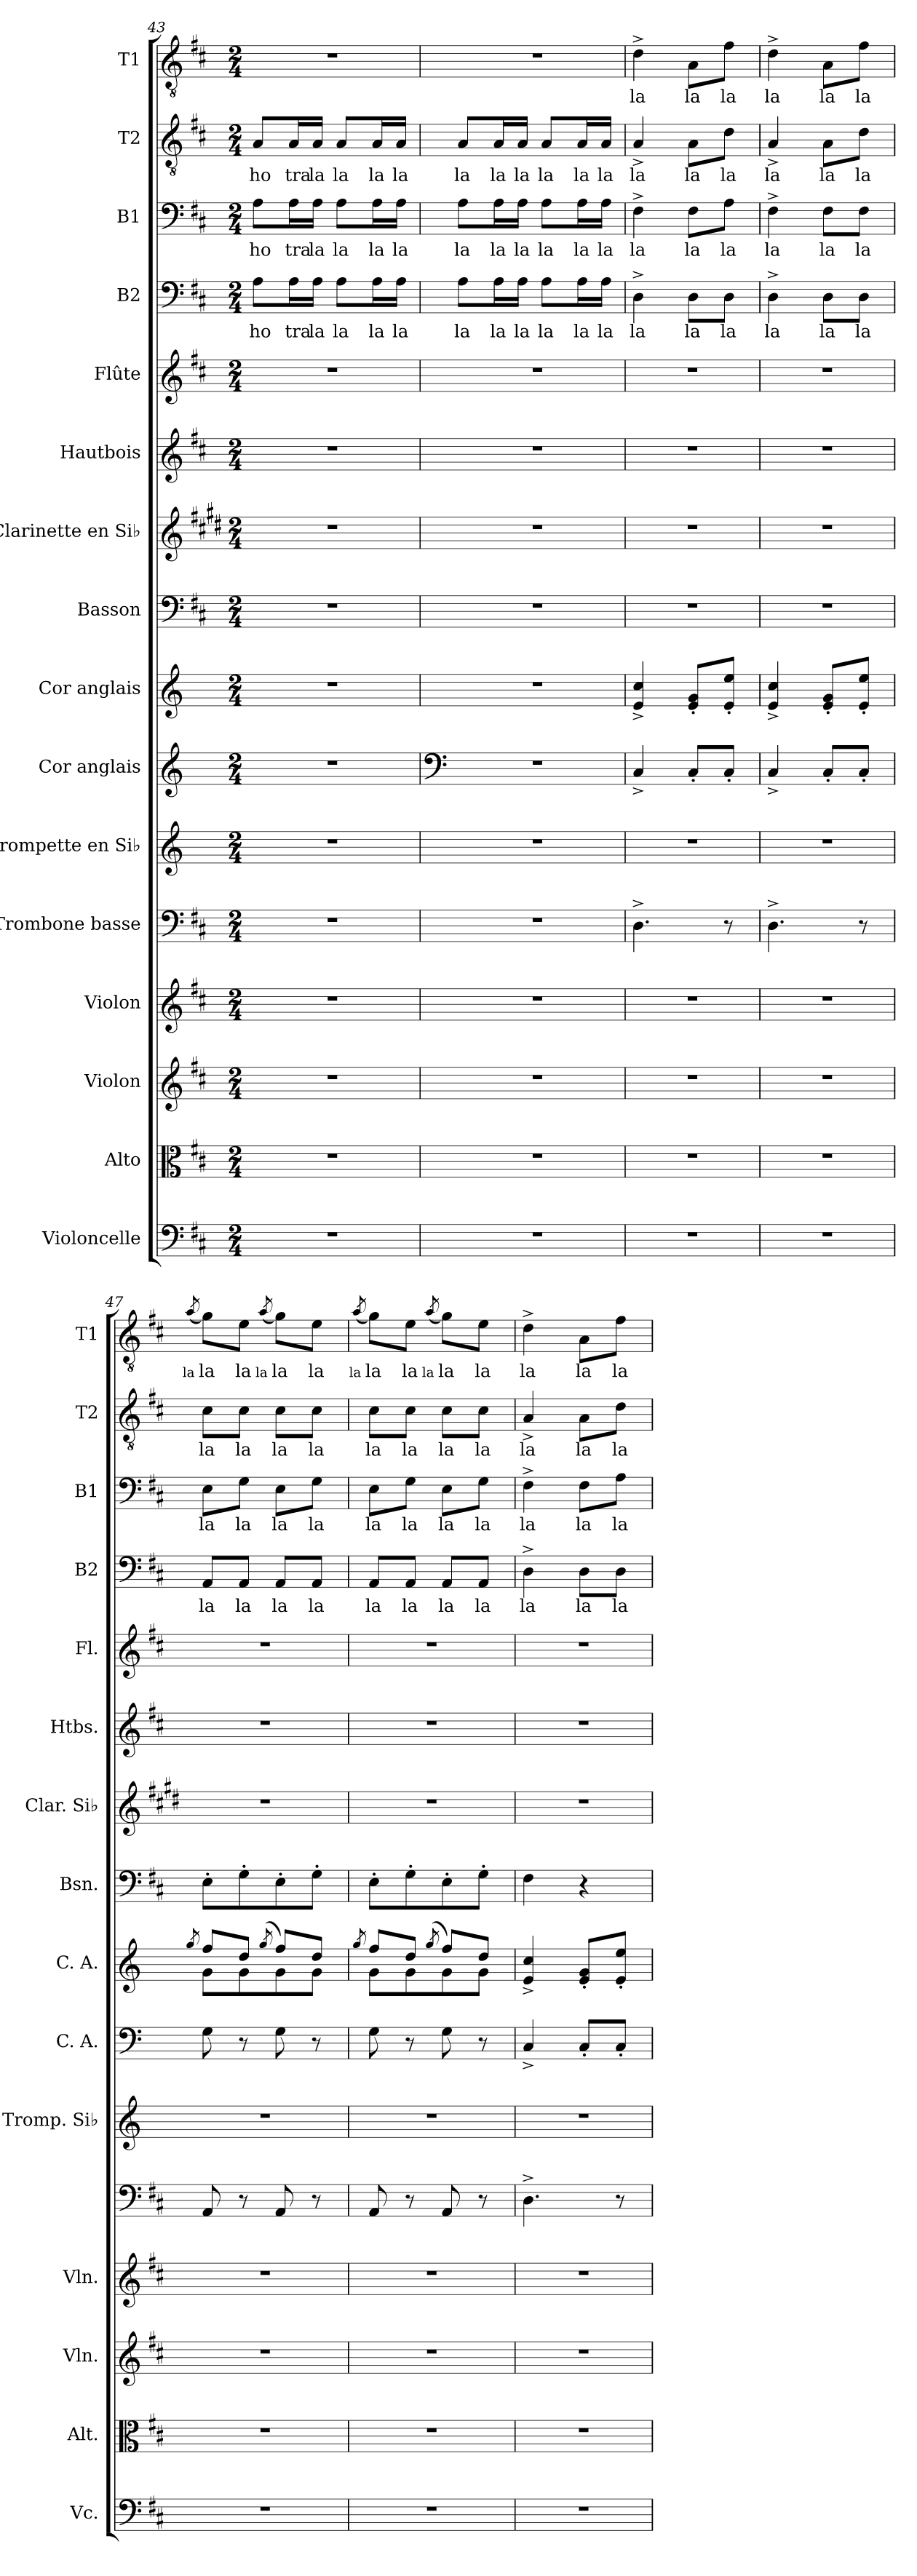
**kern	**kern	**kern	**kern	**kern	**kern	**kern	**kern	**dynam	**kern	**kern	**kern	**kern	**kern	**text	**kern	**text	**kern	**text	**kern	**text
*part16	*part15	*part14	*part13	*part12	*part11	*part10	*part9	*part9	*part8	*part7	*part6	*part5	*part4	*part4	*part3	*part3	*part2	*part2	*part1	*part1
*staff16	*staff15	*staff14	*staff13	*staff12	*staff11	*staff10	*staff9	*staff9	*staff8	*staff7	*staff6	*staff5	*staff4	*staff4	*staff3	*staff3	*staff2	*staff2	*staff1	*staff1
*I"Violoncelle	*I"Alto	*I"Violon	*I"Violon	*I"Trombone basse	*I"Trompette en Si♭	*I"Cor anglais	*I"Cor anglais	*	*I"Basson	*I"Clarinette en Si♭	*I"Hautbois	*I"Flûte	*I"B2	*	*I"B1	*	*I"T2	*	*I"T1	*
*I'Vc.	*I'Alt.	*I'Vln.	*I'Vln.	*	*I'Tromp. Si♭	*I'C. A.	*I'C. A.	*	*I'Bsn.	*I'Clar. Si♭	*I'Htbs.	*I'Fl.	*I'B2	*	*I'B1	*	*I'T2	*	*I'T1	*
*clefF4	*clefC3	*clefG2	*clefG2	*clefF4	*clefG2	*clefG2	*clefG2	*	*clefF4	*clefG2	*clefG2	*clefG2	*clefF4	*	*clefF4	*	*clefGv2	*	*clefGv2	*
*	*	*	*	*	*ITrd6c10	*ITrd6c10	*ITrd6c10	*	*	*ITrd1c2	*	*	*	*	*	*	*	*	*	*
*k[f#c#]	*k[f#c#]	*k[f#c#]	*k[f#c#]	*k[f#c#]	*k[f#c#]	*k[f#c#]	*k[f#c#]	*	*k[f#c#]	*k[f#c#]	*k[f#c#]	*k[f#c#]	*k[f#c#]	*	*k[f#c#]	*	*k[f#c#]	*	*k[f#c#]	*
*M2/4	*M2/4	*M2/4	*M2/4	*M2/4	*M2/4	*M2/4	*M2/4	*	*M2/4	*M2/4	*M2/4	*M2/4	*M2/4	*	*M2/4	*	*M2/4	*	*M2/4	*
=43	=43	=43	=43	=43	=43	=43	=43	=43	=43	=43	=43	=43	=43	=43	=43	=43	=43	=43	=43	=43
2r	2r	2r	2r	2r	2r	2r	2r	.	2r	2r	2r	2r	8A\L	-ho	8A\L	-ho	8A/L	-ho	2r	.
.	.	.	.	.	.	.	.	.	.	.	.	.	16A\L	tra	16A\L	tra	16A/L	tra	.	.
.	.	.	.	.	.	.	.	.	.	.	.	.	16A\JJ	la	16A\JJ	la	16A/JJ	la	.	.
.	.	.	.	.	.	.	.	.	.	.	.	.	8A\L	la	8A\L	la	8A/L	la	.	.
.	.	.	.	.	.	.	.	.	.	.	.	.	16A\L	la	16A\L	la	16A/L	la	.	.
.	.	.	.	.	.	.	.	.	.	.	.	.	16A\JJ	la	16A\JJ	la	16A/JJ	la	.	.
=44	=44	=44	=44	=44	=44	=44	=44	=44	=44	=44	=44	=44	=44	=44	=44	=44	=44	=44	=44	=44
*	*	*	*	*	*	*clefF4	*	*	*	*	*	*	*	*	*	*	*	*	*	*
2r	2r	2r	2r	2r	2r	2r	2r	.	2r	2r	2r	2r	8A\L	la	8A\L	la	8A/L	la	2r	.
.	.	.	.	.	.	.	.	.	.	.	.	.	16A\L	la	16A\L	la	16A/L	la	.	.
.	.	.	.	.	.	.	.	.	.	.	.	.	16A\JJ	la	16A\JJ	la	16A/JJ	la	.	.
.	.	.	.	.	.	.	.	.	.	.	.	.	8A\L	la	8A\L	la	8A/L	la	.	.
.	.	.	.	.	.	.	.	.	.	.	.	.	16A\L	la	16A\L	la	16A/L	la	.	.
.	.	.	.	.	.	.	.	.	.	.	.	.	16A\JJ	la	16A\JJ	la	16A/JJ	la	.	.
=45	=45	=45	=45	=45	=45	=45	=45	=45	=45	=45	=45	=45	=45	=45	=45	=45	=45	=45	=45	=45
!	!	!	!	!	!	!	!	!LO:DY:a	!	!	!	!	!	!	!	!	!	!	!	!
2r	2r	2r	2r	4.D^\	2r	4DD^/	4F#/^ 4d/^	other-dynamics	2r	2r	2r	2r	4D^\	la	4F#^\	la	4A^/	la	4d^\	la
.	.	.	.	.	.	8DD'/L	8F#/' 8A/'L	.	.	.	.	.	8D\L	la	8F#\L	la	8A\L	la	8A\L	la
.	.	.	.	8r	.	8DD'/J	8F#/' 8f#/'J	.	.	.	.	.	8D\J	la	8A\J	la	8d\J	la	8f#\J	la
=46	=46	=46	=46	=46	=46	=46	=46	=46	=46	=46	=46	=46	=46	=46	=46	=46	=46	=46	=46	=46
2r	2r	2r	2r	4.D^\	2r	4DD^/	4F#/^ 4d/^	.	2r	2r	2r	2r	4D^\	la	4F#^\	la	4A^/	la	4d^\	la
.	.	.	.	.	.	8DD'/L	8F#/' 8A/'L	.	.	.	.	.	8D\L	la	8F#\L	la	8A\L	la	8A\L	la
.	.	.	.	8r	.	8DD'/J	8F#/' 8f#/'J	.	.	.	.	.	8D\J	la	8F#\J	la	8d\J	la	8f#\J	la
!!LO:PB:g=z
=47	=47	=47	=47	=47	=47	=47	=47	=47	=47	=47	=47	=47	=47	=47	=47	=47	=47	=47	=47	=47
.	.	.	.	.	.	.	8qa/	.	.	.	.	.	.	.	.	.	.	.	(8qa/	la
*	*	*	*	*	*	*	*^	*	*	*	*	*	*	*	*	*	*	*	*	*
2r	2r	2r	2r	8AA/	2r	8AA\	8g/L	8A\L	.	8E'\L	2r	2r	2r	8AA/L	la	8E\L	la	8c#\L	la	8g\L)	la
.	.	.	.	8r	.	8r	8e/J	8A\	.	8G'\	.	.	.	8AA/J	la	8G\J	la	8c#\J	la	8e\J	la
.	.	.	.	.	.	.	(8qa/	.	.	.	.	.	.	.	.	.	.	.	.	(8qa/	la
.	.	.	.	8AA/	.	8AA\	8g/L)	8A\	.	8E'\	.	.	.	8AA/L	la	8E\L	la	8c#\L	la	8g\L)	la
.	.	.	.	8r	.	8r	8e/J	8A\J	.	8G'\J	.	.	.	8AA/J	la	8G\J	la	8c#\J	la	8e\J	la
=48	=48	=48	=48	=48	=48	=48	=48	=48	=48	=48	=48	=48	=48	=48	=48	=48	=48	=48	=48	=48	=48
.	.	.	.	.	.	.	8qa/	.	.	.	.	.	.	.	.	.	.	.	.	(8qa/	la
2r	2r	2r	2r	8AA/	2r	8AA\	8g/L	8A\L	.	8E'\L	2r	2r	2r	8AA/L	la	8E\L	la	8c#\L	la	8g\L)	la
.	.	.	.	8r	.	8r	8e/J	8A\	.	8G'\	.	.	.	8AA/J	la	8G\J	la	8c#\J	la	8e\J	la
.	.	.	.	.	.	.	(8qa/	.	.	.	.	.	.	.	.	.	.	.	.	(8qa/	la
.	.	.	.	8AA/	.	8AA\	8g/L)	8A\	.	8E'\	.	.	.	8AA/L	la	8E\L	la	8c#\L	la	8g\L)	la
.	.	.	.	8r	.	8r	8e/J	8A\J	.	8G'\J	.	.	.	8AA/J	la	8G\J	la	8c#\J	la	8e\J	la
*	*	*	*	*	*	*	*v	*v	*	*	*	*	*	*	*	*	*	*	*	*	*
=49	=49	=49	=49	=49	=49	=49	=49	=49	=49	=49	=49	=49	=49	=49	=49	=49	=49	=49	=49	=49
2r	2r	2r	2r	4.D^\	2r	4DD^/	4F#/^ 4d/^	.	4F#\	2r	2r	2r	4D^\	la	4F#^\	la	4A^/	la	4d^\	la
.	.	.	.	.	.	8DD'/L	8F#/' 8A/'L	.	4r	.	.	.	8D\L	la	8F#\L	la	8A\L	la	8A\L	la
.	.	.	.	8r	.	8DD'/J	8F#/' 8f#/'J	.	.	.	.	.	8D\J	la	8A\J	la	8d\J	la	8f#\J	la
=	=	=	=	=	=	=	=	=	=	=	=	=	=	=	=	=	=	=	=	=
*-	*-	*-	*-	*-	*-	*-	*-	*-	*-	*-	*-	*-	*-	*-	*-	*-	*-	*-	*-	*-
